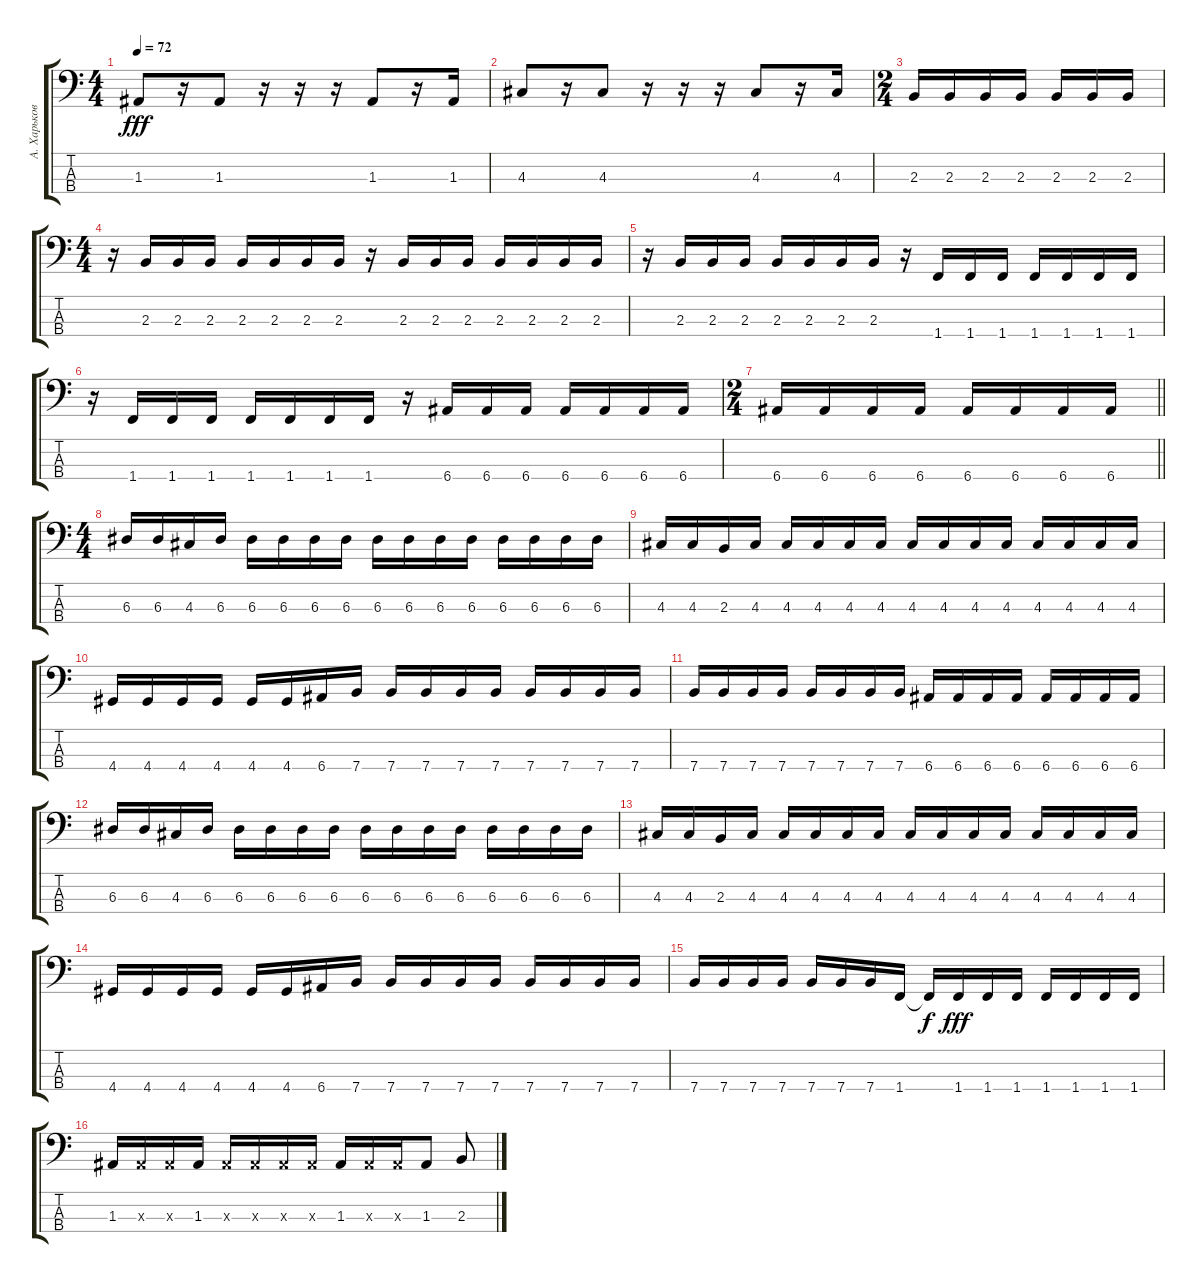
\track ("А. Харьков" "А. Харьков") {instrument electricbassfinger}
\staff {score tabs}
\tuning (G2 D2 A1 E1) {hide}
\ts (4 4)
\tempo 72
\clef f4
\ks c
1.3.8{dy fff} r.16 1.3.8 r.16 r.16 r.16 1.3.8 r.16 1.3.16 |
4.3.8 r.16 4.3.8 r.16 r.16 r.16 4.3.8 r.16 4.3.16 |
\ts (2 4)
2.3.16 2.3.16 2.3.16 2.3.16 2.3.16 2.3.16 2.3.16 |
\ts (4 4)
r.16 2.3.16 2.3.16 2.3.16 2.3.16 2.3.16 2.3.16 2.3.16 r.16 2.3.16 2.3.16 2.3.16 2.3.16 2.3.16 2.3.16 2.3.16 |
r.16 2.3.16 2.3.16 2.3.16 2.3.16 2.3.16 2.3.16 2.3.16 r.16 1.4.16 1.4.16 1.4.16 1.4.16 1.4.16 1.4.16 1.4.16 |
r.16 1.4.16 1.4.16 1.4.16 1.4.16 1.4.16 1.4.16 1.4.16 r.16 6.4.16 6.4.16 6.4.16 6.4.16 6.4.16 6.4.16 6.4.16 |
\ts (2 4)
\barLineRight lightlight
6.4.16 6.4.16 6.4.16 6.4.16 6.4.16 6.4.16 6.4.16 6.4.16 |
\ts (4 4)
6.3.16 6.3.16 4.3.16 6.3.16 6.3.16 6.3.16 6.3.16 6.3.16 6.3.16 6.3.16 6.3.16 6.3.16 6.3.16 6.3.16 6.3.16 6.3.16 |
4.3.16 4.3.16 2.3.16 4.3.16 4.3.16 4.3.16 4.3.16 4.3.16 4.3.16 4.3.16 4.3.16 4.3.16 4.3.16 4.3.16 4.3.16 4.3.16 |
4.4.16 4.4.16 4.4.16 4.4.16 4.4.16 4.4.16 6.4.16 7.4.16 7.4.16 7.4.16 7.4.16 7.4.16 7.4.16 7.4.16 7.4.16 7.4.16 |
7.4.16 7.4.16 7.4.16 7.4.16 7.4.16 7.4.16 7.4.16 7.4.16 6.4.16 6.4.16 6.4.16 6.4.16 6.4.16 6.4.16 6.4.16 6.4.16 |
6.3.16 6.3.16 4.3.16 6.3.16 6.3.16 6.3.16 6.3.16 6.3.16 6.3.16 6.3.16 6.3.16 6.3.16 6.3.16 6.3.16 6.3.16 6.3.16 |
4.3.16 4.3.16 2.3.16 4.3.16 4.3.16 4.3.16 4.3.16 4.3.16 4.3.16 4.3.16 4.3.16 4.3.16 4.3.16 4.3.16 4.3.16 4.3.16 |
4.4.16 4.4.16 4.4.16 4.4.16 4.4.16 4.4.16 6.4.16 7.4.16 7.4.16 7.4.16 7.4.16 7.4.16 7.4.16 7.4.16 7.4.16 7.4.16 |
7.4.16 7.4.16 7.4.16 7.4.16 7.4.16 7.4.16 7.4.16 1.4.16 1.4{t}.16{dy f} 1.4.16{dy fff} 1.4.16 1.4.16 1.4.16 1.4.16 1.4.16 1.4.16 |
1.3.16 1.3{x}.16 1.3{x}.16 1.3.16 1.3{x}.16 1.3{x}.16 1.3{x}.16 1.3{x}.16 1.3.16 1.3{x}.16 1.3{x}.16 1.3.8 2.3.8
